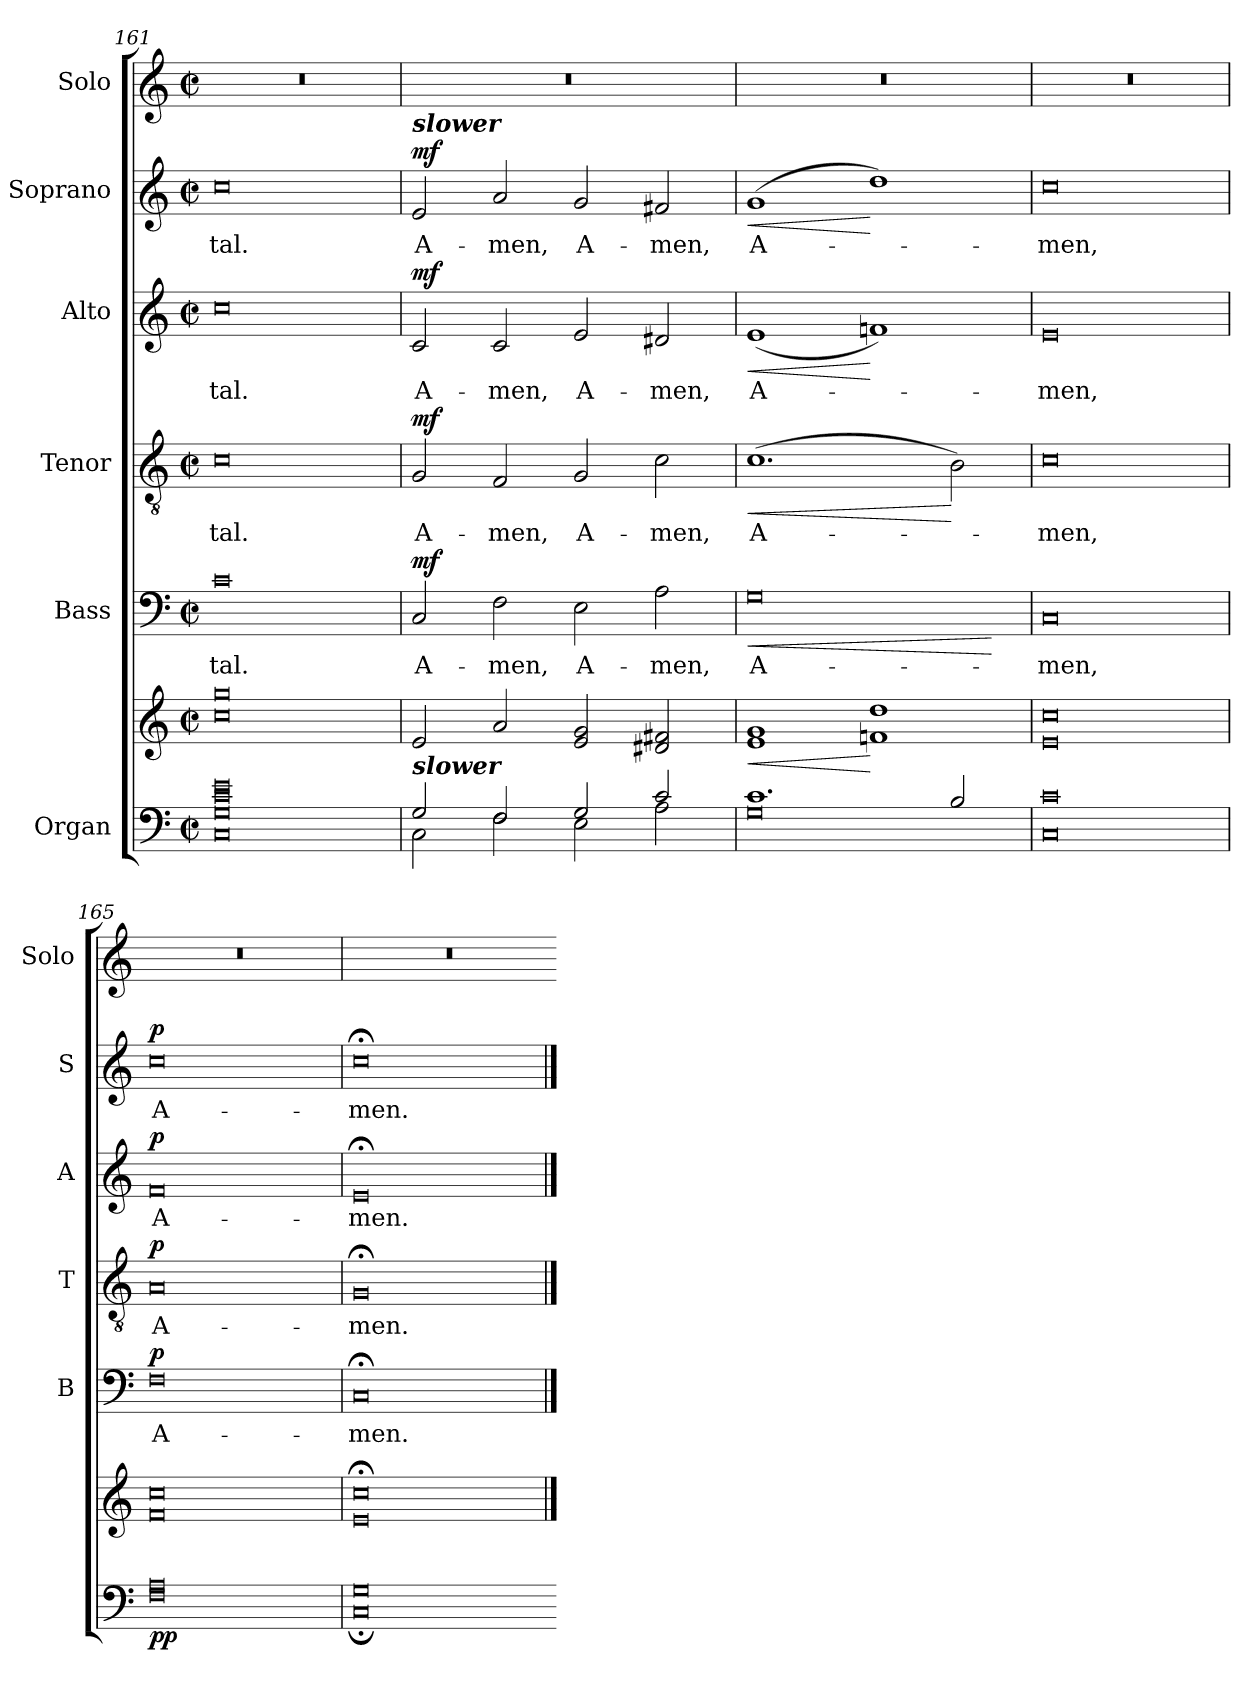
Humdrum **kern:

**kern	**kern	**dynam	**kern	**text	**dynam	**kern	**text	**dynam	**kern	**text	**dynam	**kern	**text	**dynam	**kern
*part6	*part6	*part6	*part5	*part5	*part5	*part4	*part4	*part4	*part3	*part3	*part3	*part2	*part2	*part2	*part1
*staff7	*staff6	*staff6/7	*staff5	*staff5	*staff5	*staff4	*staff4	*staff4	*staff3	*staff3	*staff3	*staff2	*staff2	*staff2	*staff1
*I"Organ	*	*	*I"Bass	*	*	*I"Tenor	*	*	*I"Alto	*	*	*I"Soprano	*	*	*I"Solo
*	*	*	*I'B	*	*	*I'T	*	*	*I'A	*	*	*I'S	*	*	*I'Solo
*clefF4	*clefG2	*	*clefF4	*	*	*clefGv2	*	*	*clefG2	*	*	*clefG2	*	*	*clefG2
*k[]	*k[]	*	*k[]	*	*	*k[]	*	*	*k[]	*	*	*k[]	*	*	*k[]
*C:	*C:	*	*C:	*	*	*C:	*	*	*C:	*	*	*C:	*	*	*C:
*M4/2	*M4/2	*	*M4/2	*	*	*M4/2	*	*	*M4/2	*	*	*M4/2	*	*	*M4/2
*met(c|)	*met(c|)	*	*met(c|)	*	*	*met(c|)	*	*	*met(c|)	*	*	*met(c|)	*	*	*met(c|)
=161	=161	=161	=161	=161	=161	=161	=161	=161	=161	=161	=161	=161	=161	=161	=161
*^	*	*	*	*	*	*	*	*	*	*	*	*	*	*	*
!	!	!	!	!	!LO:LY:b	!	!	!LO:LY:b	!	!	!LO:LY:b	!	!	!LO:LY:b	!	!
0ryy	0C 0G 0c 0e	0cc 0gg	.	0c	-tal.	.	0c	-tal.	.	0cc	-tal.	.	0cc	-tal.	.	0r
=162	=162	=162	=162	=162	=162	=162	=162	=162	=162	=162	=162	=162	=162	=162	=162	=162
!	!	!	!	!	!	!	!	!	!	!	!	!	!LO:TX:a:Bi:t=slower	!	!	!
!LO:TX:a:Bi:t=slower	!	!	!	!	!	!	!	!	!	!	!	!	!	!	!	!
!	!	!	!LO:DY:b=2	!	!LO:LY:b	!	!	!LO:LY:b	!	!	!LO:LY:b	!	!	!LO:LY:b	!	!
!	!	!	!LO:DY:n=1:b	!	!	!LO:DY:b	!	!	!LO:DY:b	!	!	!LO:DY:b	!	!	!LO:DY:b	!
2G/	2C\	2e	mf mf	2C	A-	mf	2G	A-	mf	2c	A-	mf	2e	A-	mf	0r
!	!	!	!	!	!LO:LY:b	!	!	!LO:LY:b	!	!	!LO:LY:b	!	!	!LO:LY:b	!	!
2F/	2F	2a	.	2F	-men,	.	2F	-men,	.	2c	-men,	.	2a	-men,	.	.
!	!	!	!	!	!LO:LY:b	!	!	!LO:LY:b	!	!	!LO:LY:b	!	!	!LO:LY:b	!	!
2G/	2E	2e 2g	.	2E	A-	.	2G	A-	.	2e	A-	.	2g	A-	.	.
!	!	!	!	!	!LO:LY:b	!	!	!LO:LY:b	!	!	!LO:LY:b	!	!	!LO:LY:b	!	!
2c/	2A\	2d#X 2f#X	.	2A\	-men,	.	2c	-men,	.	2d#X	-men,	.	2f#X	-men,	.	.
=163	=163	=163	=163	=163	=163	=163	=163	=163	=163	=163	=163	=163	=163	=163	=163	=163
!	!	!	!LO:HP:b	!	!LO:LY:b	!LO:HP:b	!	!LO:LY:b	!LO:HP:b	!	!LO:LY:b	!LO:HP:b	!	!LO:LY:b	!LO:HP:b	!
1.c/	0G\	1e 1g	<	0G\	A-	<	(>1.c	A-	<	(<1e	A-	<	(<1g	A-	<	0r
.	.	1fn 1dd	[	.	.	.	.	.	.	1fn)	.	[	1dd)	.	[	.
2B/	.	.	.	.	.	.	2B)	.	[	.	.	.	.	.	.	.
*v	*v	*	*	*	*	*	*	*	*	*	*	*	*	*	*	*
.	.	.	.	.	[	.	.	.	.	.	.	.	.	.	.
=164	=164	=164	=164	=164	=164	=164	=164	=164	=164	=164	=164	=164	=164	=164	=164
*^	*	*	*	*	*	*	*	*	*	*	*	*	*	*	*
!	!	!	!	!	!LO:LY:b	!	!	!LO:LY:b	!	!	!LO:LY:b	!	!	!LO:LY:b	!	!
0ryy	0C 0c	0e 0cc	.	0C	-men,	.	0c	men,	.	0e	men,	.	0cc	men,	.	0r
=165	=165	=165	=165	=165	=165	=165	=165	=165	=165	=165	=165	=165	=165	=165	=165	=165
!	!	!	!LO:DY:b=2	!	!LO:LY:b	!	!	!LO:LY:b	!	!	!LO:LY:b	!	!	!LO:LY:b	!	!
!	!	!	!LO:DY:n=1:b	!	!	!LO:DY:b	!	!	!LO:DY:b	!	!	!LO:DY:b	!	!	!LO:DY:b	!
0ryy	0F 0A	0f 0cc	p p	0F	A-	p	0A	A-	p	0f	A-	p	0cc	A-	p	0r
=166	=166	=166	=166	=166	=166	=166	=166	=166	=166	=166	=166	=166	=166	=166	=166	=166
!	!	!	!	!	!LO:LY:b	!	!	!LO:LY:b	!	!	!LO:LY:b	!	!	!LO:LY:b	!	!
0ryy	0C; 0G;	0e;< 0cc;<	.	0C;<	-men.	.	0G;<	-men.	.	0e;<	-men.	.	0cc;<	-men.	.	0r
*v	*v	*	*	*	*	*	*	*	*	*	*	*	*	*	*	*
==	==	=	==	=	=	==	=	=	==	=	=	==	=	=	=
*-	*-	*-	*-	*-	*-	*-	*-	*-	*-	*-	*-	*-	*-	*-	*-
